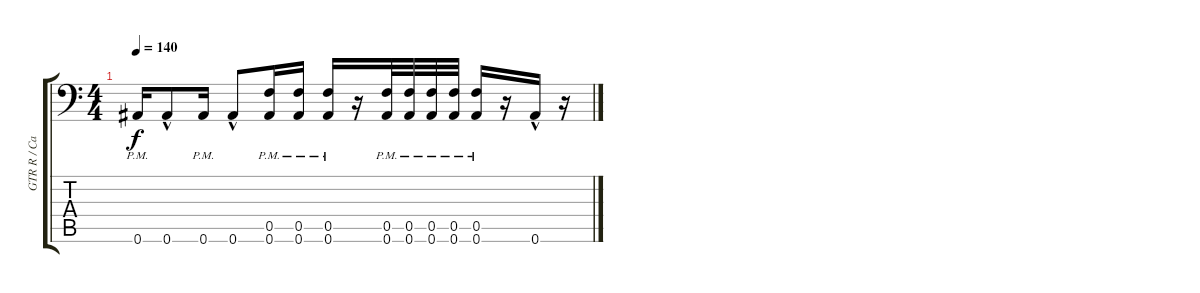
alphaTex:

\track ("GTR R / Carlos" "GTR R / Ca") {instrument distortionguitar}
\staff {score tabs}
\tuning (C4 G3 Eb3 Bb2 F2 Bb1) {hide}
\ts (4 4)
\tempo 140
\clef f4
\ks c
0.6{pm}.16{dy f} 0.6{hac}.8 0.6{pm}.16 0.6{hac}.8 (0.5{pm} 0.6{pm}).16 (0.5{pm} 0.6{pm}).16 (0.5{pm} 0.6{pm}).16 r.16 (0.5{pm} 0.6{pm}).32 (0.5{pm} 0.6{pm}).32 (0.5{pm} 0.6{pm}).32 (0.5{pm} 0.6{pm}).32 (0.5{pm} 0.6{pm}).16 r.16 0.6{hac}.16 r.16
